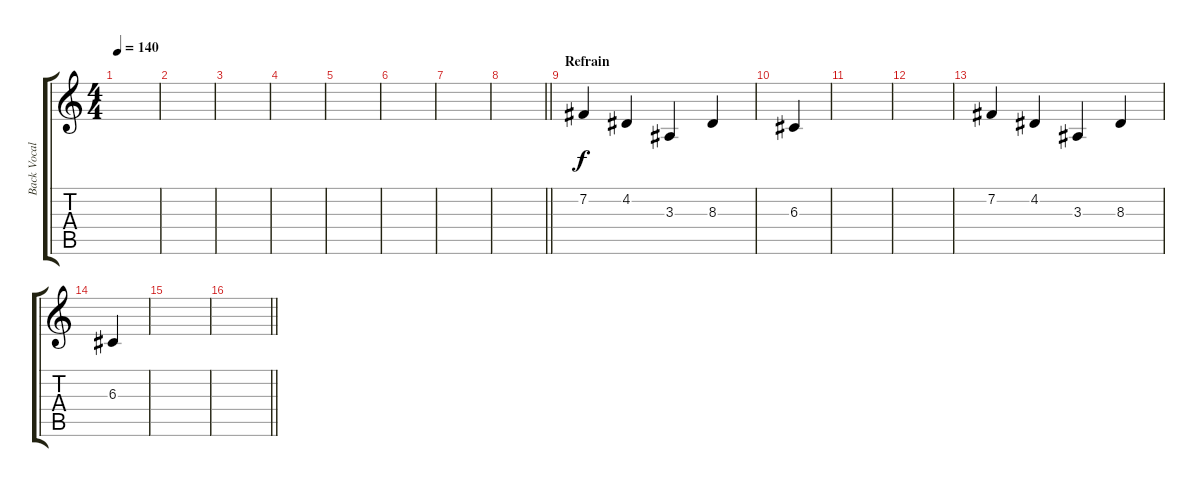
\track ("Back Vocal -" "Back Vocal") {instrument lead2sawtooth}
\staff {score tabs}
\tuning (E4 B3 G3 D3 A2 E2) {hide}
\ts (4 4)
\tempo 140
\clef g2
\ks c
|
|
|
|
|
|
|
\barLineRight lightlight
|
\section ("" "Refrain")
7.2.4 4.2.4 3.3.4 8.3.4 |
6.3.4 |
|
|
7.2.4 4.2.4 3.3.4 8.3.4 |
6.3.4 |
|
\barLineRight lightlight
